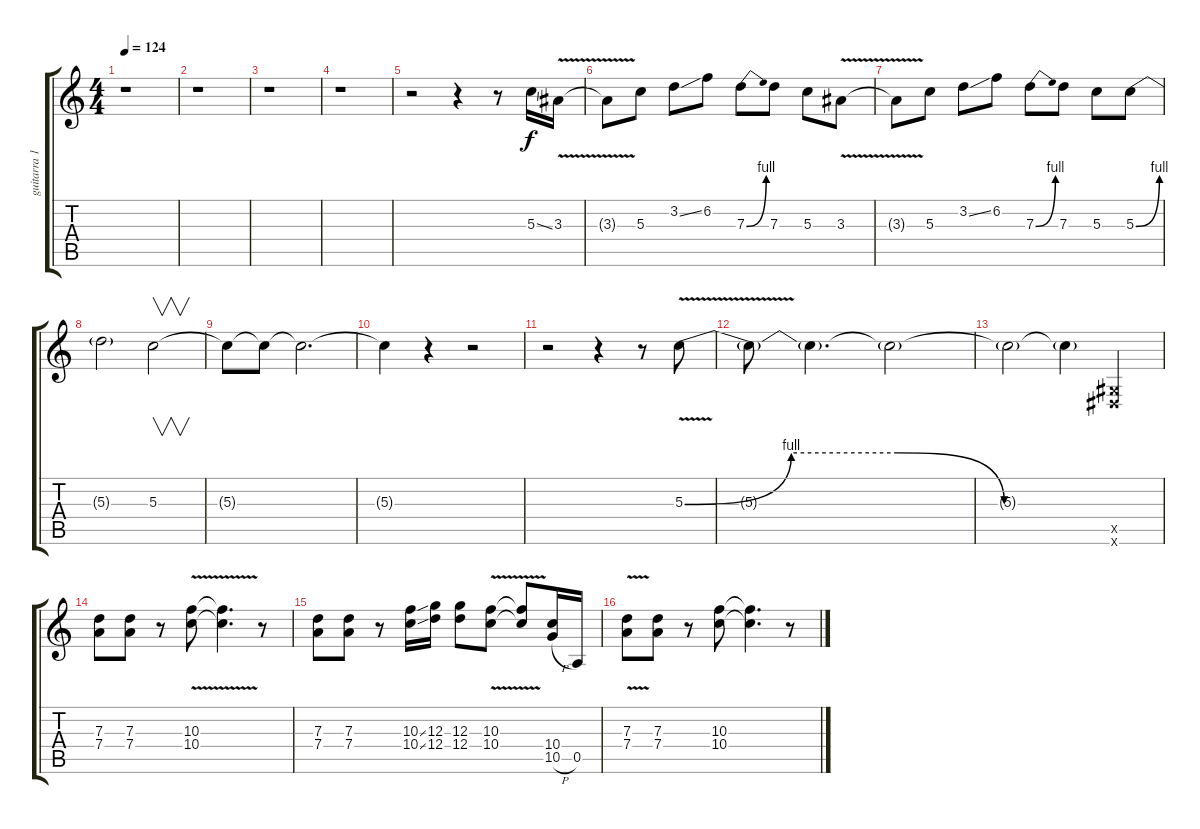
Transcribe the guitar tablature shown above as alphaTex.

\track ("guitarra 1" "guitarra 1") {instrument distortionguitar}
\staff {score tabs}
\tuning (E4 B3 G3 D3 A2 E2) {hide}
\ts (4 4)
\tempo 124
\clef g2
\ks c
r.1{dy f} |
r.1 |
r.1 |
r.1 |
r.2 r.4 r.8 5.3{ss}.16 3.3{v}.16 |
3.3{t}.8 5.3.8 3.2{ss}.8 6.2.8 7.3{be (bend 0 0 60 4)}.8 7.3.8 5.3.8 3.3{v}.8 |
3.3{t}.8 5.3.8 3.2{ss}.8 6.2.8 7.3{be (bend 0 0 60 4)}.8 7.3.8 5.3.8 5.3{be (bend 0 0 60 4)}.8 |
5.3{t}.2 5.3.2{v} |
5.3{t}.8 5.3{t}.8 5.3{t}.2{d} |
5.3{t}.4 r.4 r.2 |
r.2 r.4 r.8 5.3{be (custom 0 0 15 4 30 4 45 0 60 0) v}.8 |
5.3{t}.8 5.3{t}.4{d} 5.3{t}.2 |
5.3{t}.2 5.3{t}.4 (-1.5{x} -1.6{x}).4 |
(7.3 7.4).8 (7.3 7.4).8 r.8 (10.3{v} 10.4{v}).8 (10.3{t} 10.4{t}).4{d} r.8 |
(7.3 7.4).8 (7.3 7.4).8 r.8 (10.3{ss} 10.4{ss}).16 (12.3 12.4).16 (12.3 12.4).8 (10.3{v} 10.4{v}).8 (10.3{t} 10.4{t}).8 (10.4 10.5{h}).16 0.5.16 |
(7.3{v} 7.4{v}).8 (7.3 7.4).8 r.8 (10.3 10.4).8 (10.3{t} 10.4{t}).4{d} r.8
